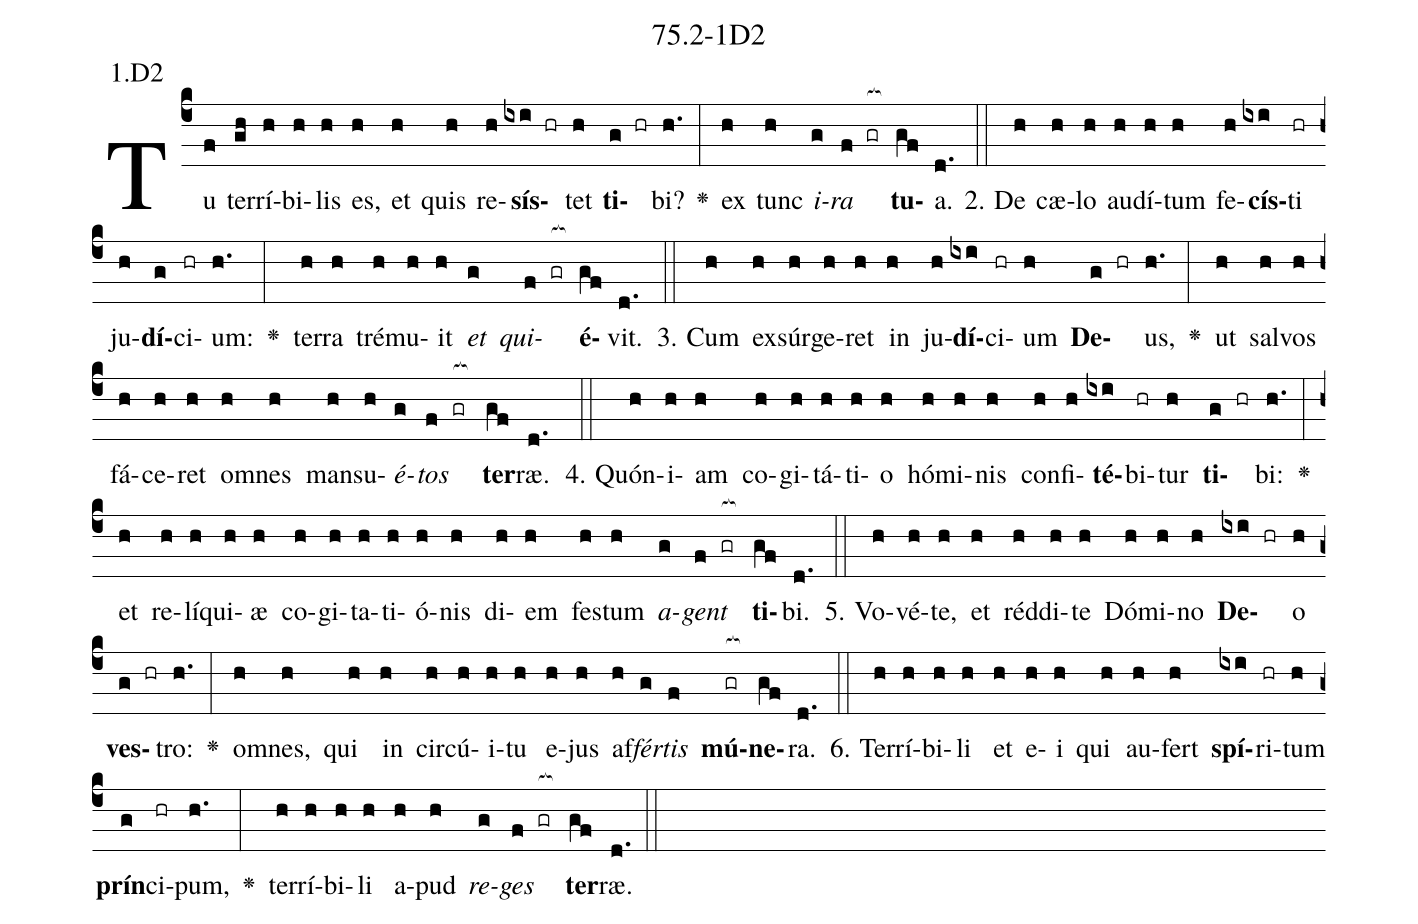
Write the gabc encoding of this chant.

name: 75.2-1D2;
annotation: 1.D2;
%%
(c4)Tu(f) ter(gh)rí(h)bi(h)lis(h) es,(h) et(h) quis(h) re(h)<b>sís</b>(ixi hr)tet(h) <b>ti</b>(g hr)bi?(h.) <v>\greheightstar</v>(:) ex(h) tunc(h) <i>i</i>(g)<i>ra</i>(f gr[ocb:1{]) <b>tu</b>(gf[ocb:0}])a.(d.) (::)
2. De(h) cæ(h)lo(h) au(h)dí(h)tum(h) fe(h)<b>cís</b>(ixi)ti(hr) ju(h)<b>dí</b>(g)ci(hr)um:(h.) <v>\greheightstar</v>(:) ter(h)ra(h) tré(h)mu(h)it(h) <i>et</i>(g) <i>qui</i>(f gr[ocb:1{])<b>é</b>(gf[ocb:0}])vit.(d.) (::)
3. Cum(h) ex(h)súr(h)ge(h)ret(h) in(h) ju(h)<b>dí</b>(ixi)ci(hr)um(h) <b>De</b>(g hr)us,(h.) <v>\greheightstar</v>(:) ut(h) sal(h)vos(h) fá(h)ce(h)ret(h) om(h)nes(h) man(h)su(h)<i>é</i>(g)<i>tos</i>(f gr[ocb:1{]) <b>ter</b>(gf[ocb:0}])ræ.(d.) (::)
4. Quón(h)i(h)am(h) co(h)gi(h)tá(h)ti(h)o(h) hó(h)mi(h)nis(h) con(h)fi(h)<b>té</b>(ixi)bi(hr)tur(h) <b>ti</b>(g hr)bi:(h.) <v>\greheightstar</v>(:) et(h) re(h)lí(h)qui(h)æ(h) co(h)gi(h)ta(h)ti(h)ó(h)nis(h) di(h)em(h) fes(h)tum(h) <i>a</i>(g)<i>gent</i>(f gr[ocb:1{]) <b>ti</b>(gf[ocb:0}])bi.(d.) (::)
5. Vo(h)vé(h)te,(h) et(h) réd(h)di(h)te(h) Dó(h)mi(h)no(h) <b>De</b>(ixi hr)o(h) <b>ves</b>(g hr)tro:(h.) <v>\greheightstar</v>(:) om(h)nes,(h) qui(h) in(h) cir(h)cú(h)i(h)tu(h) e(h)jus(h) af(h)<i>fér</i>(g)<i>tis</i>(f) <b>mú</b>(gr[ocb:1{])<b>ne</b>(gf[ocb:0}])ra.(d.) (::)
6. Ter(h)rí(h)bi(h)li(h) et(h) e(h)i(h) qui(h) au(h)fert(h) <b>spí</b>(ixi)ri(hr)tum(h) <b>prín</b>(g)ci(hr)pum,(h.) <v>\greheightstar</v>(:) ter(h)rí(h)bi(h)li(h) a(h)pud(h) <i>re</i>(g)<i>ges</i>(f gr[ocb:1{]) <b>ter</b>(gf[ocb:0}])ræ.(d.) (::)
